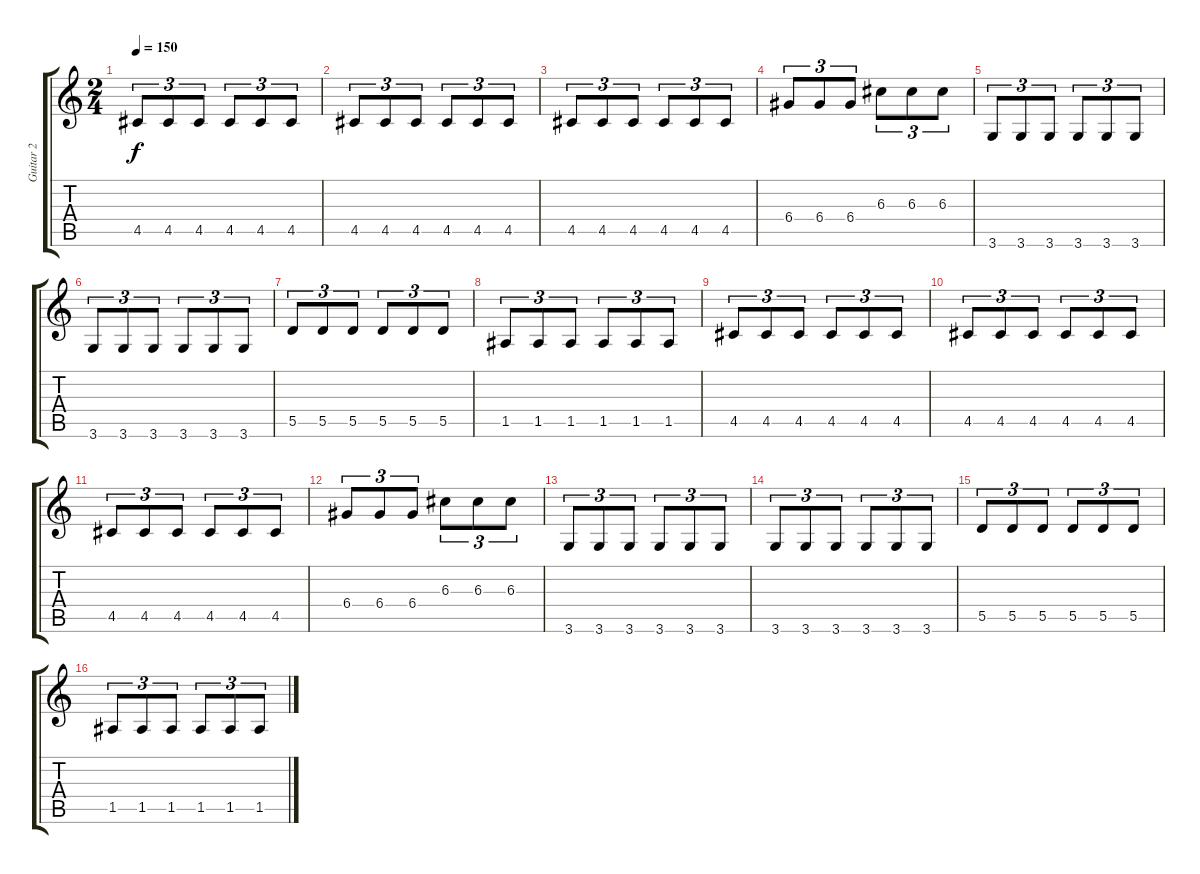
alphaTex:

\track ("Guitar 2" "Guitar 2") {instrument distortionguitar}
\staff {score tabs}
\tuning (E4 B3 G3 D3 A2 E2) {hide}
\ts (2 4)
\tempo 150
\clef g2
\ks c
4.5.8{tu (3 2) dy f} 4.5.8{tu (3 2)} 4.5.8{tu (3 2)} 4.5.8{tu (3 2)} 4.5.8{tu (3 2)} 4.5.8{tu (3 2)} |
4.5.8{tu (3 2)} 4.5.8{tu (3 2)} 4.5.8{tu (3 2)} 4.5.8{tu (3 2)} 4.5.8{tu (3 2)} 4.5.8{tu (3 2)} |
4.5.8{tu (3 2)} 4.5.8{tu (3 2)} 4.5.8{tu (3 2)} 4.5.8{tu (3 2)} 4.5.8{tu (3 2)} 4.5.8{tu (3 2)} |
6.4.8{tu (3 2)} 6.4.8{tu (3 2)} 6.4.8{tu (3 2)} 6.3.8{tu (3 2)} 6.3.8{tu (3 2)} 6.3.8{tu (3 2)} |
3.6.8{tu (3 2)} 3.6.8{tu (3 2)} 3.6.8{tu (3 2)} 3.6.8{tu (3 2)} 3.6.8{tu (3 2)} 3.6.8{tu (3 2)} |
3.6.8{tu (3 2)} 3.6.8{tu (3 2)} 3.6.8{tu (3 2)} 3.6.8{tu (3 2)} 3.6.8{tu (3 2)} 3.6.8{tu (3 2)} |
5.5.8{tu (3 2)} 5.5.8{tu (3 2)} 5.5.8{tu (3 2)} 5.5.8{tu (3 2)} 5.5.8{tu (3 2)} 5.5.8{tu (3 2)} |
1.5.8{tu (3 2)} 1.5.8{tu (3 2)} 1.5.8{tu (3 2)} 1.5.8{tu (3 2)} 1.5.8{tu (3 2)} 1.5.8{tu (3 2)} |
4.5.8{tu (3 2)} 4.5.8{tu (3 2)} 4.5.8{tu (3 2)} 4.5.8{tu (3 2)} 4.5.8{tu (3 2)} 4.5.8{tu (3 2)} |
4.5.8{tu (3 2)} 4.5.8{tu (3 2)} 4.5.8{tu (3 2)} 4.5.8{tu (3 2)} 4.5.8{tu (3 2)} 4.5.8{tu (3 2)} |
4.5.8{tu (3 2)} 4.5.8{tu (3 2)} 4.5.8{tu (3 2)} 4.5.8{tu (3 2)} 4.5.8{tu (3 2)} 4.5.8{tu (3 2)} |
6.4.8{tu (3 2)} 6.4.8{tu (3 2)} 6.4.8{tu (3 2)} 6.3.8{tu (3 2)} 6.3.8{tu (3 2)} 6.3.8{tu (3 2)} |
3.6.8{tu (3 2)} 3.6.8{tu (3 2)} 3.6.8{tu (3 2)} 3.6.8{tu (3 2)} 3.6.8{tu (3 2)} 3.6.8{tu (3 2)} |
3.6.8{tu (3 2)} 3.6.8{tu (3 2)} 3.6.8{tu (3 2)} 3.6.8{tu (3 2)} 3.6.8{tu (3 2)} 3.6.8{tu (3 2)} |
5.5.8{tu (3 2)} 5.5.8{tu (3 2)} 5.5.8{tu (3 2)} 5.5.8{tu (3 2)} 5.5.8{tu (3 2)} 5.5.8{tu (3 2)} |
1.5.8{tu (3 2)} 1.5.8{tu (3 2)} 1.5.8{tu (3 2)} 1.5.8{tu (3 2)} 1.5.8{tu (3 2)} 1.5.8{tu (3 2)}
